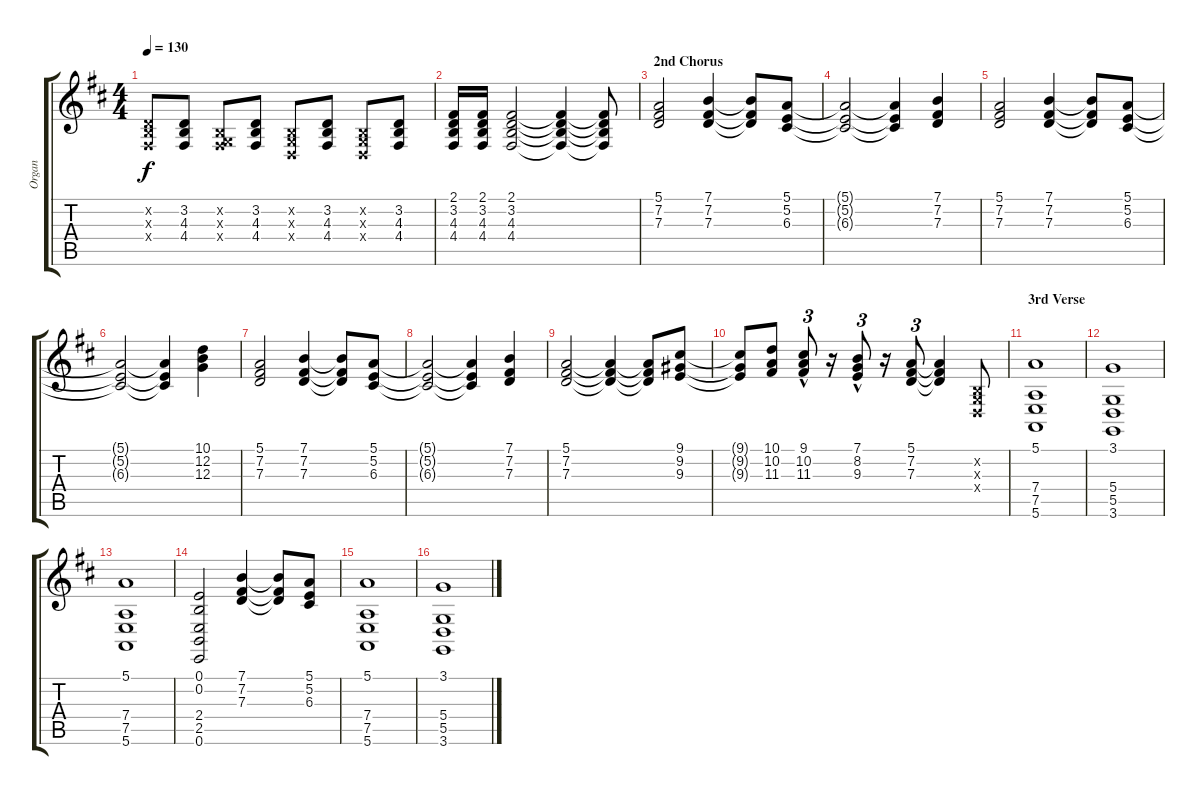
\track ("Organ" "Organ") {instrument lead2sawtooth}
\staff {score tabs}
\tuning (E4 B3 G3 D3 A2 E2) {hide}
\ts (4 4)
\tempo 130
\clef g2
\ks d
(3.2{x} 4.3{x} 4.4{x}).8{dy f} (3.2 4.3 4.4).8 (0.2{x} 0.3{x} 4.4{x}).8 (3.2 4.3 4.4).8 (0.2{x} 0.3{x} 0.4{x}).8 (3.2 4.3 4.4).8 (0.2{x} 0.3{x} 0.4{x}).8 (3.2 4.3 4.4).8 |
(2.1 3.2 4.3 4.4).16 (2.1 3.2 4.3 4.4).16 (2.1 3.2 4.3 4.4).2 (2.1{t} 3.2{t} 4.3{t} 4.4{t}).4 (2.1{t} 3.2{t} 4.3{t} 4.4{t}).8 |
\section ("" "2nd Chorus")
(5.1 7.2 7.3).2 (7.1 7.2 7.3).4 (7.1{t} 7.2{t} 7.3{t}).8 (5.1 5.2 6.3).8 |
(5.1{t} 5.2{t} 6.3{t}).2 (5.1{t} 5.2{t} 6.3{t}).4 (7.1 7.2 7.3).4 |
(5.1 7.2 7.3).2 (7.1 7.2 7.3).4 (7.1{t} 7.2{t} 7.3{t}).8 (5.1 5.2 6.3).8 |
(5.1{t} 5.2{t} 6.3{t}).2 (5.1{t} 5.2{t} 6.3{t}).4 (10.1 12.2 12.3).4 |
(5.1 7.2 7.3).2 (7.1 7.2 7.3).4 (7.1{t} 7.2{t} 7.3{t}).8 (5.1 5.2 6.3).8 |
(5.1{t} 5.2{t} 6.3{t}).2 (5.1{t} 5.2{t} 6.3{t}).4 (7.1 7.2 7.3).4 |
(5.1 7.2 7.3).2 (5.1{t} 7.2{t} 7.3{t}).4 (5.1{t} 7.2{t} 7.3{t}).8 (9.1 9.2 9.3).8 |
(9.1{t} 9.2{t} 9.3{t}).8 (10.1 10.2 11.3).8 (9.1 10.2{hac} 11.3{hac}).8{tu (3 2)} r.16 (7.1 8.2{hac} 9.3{hac}).8{tu (3 2)} r.16 (5.1 7.2 7.3).8{tu (3 2)} (5.1{t} 7.2{t} 7.3{t}).4 (0.2{x} 0.3{x} 0.4{x}).8 |
\section ("" "3rd Verse")
(5.1 7.4 7.5 5.6).1 |
(3.1 5.4 5.5 3.6).1 |
(5.1 7.4 7.5 5.6).1 |
(0.1 0.2 2.4 2.5 0.6).2 (7.1 7.2 7.3).4 (7.1{t} 7.2{t} 7.3{t}).8 (5.1 5.2 6.3).8 |
(5.1 7.4 7.5 5.6).1 |
(3.1 5.4 5.5 3.6).1
